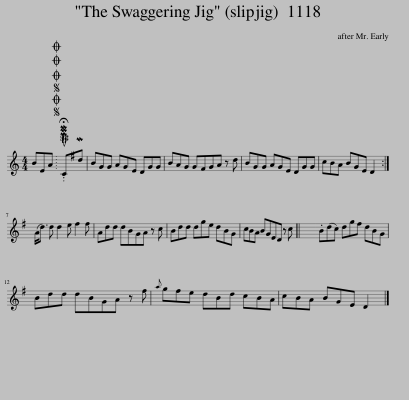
X:1
L:1/8
M:4/4
I:linebreak $
K:C
V:1 treble
V:1
 BEA |SOSOOO .!fermata!PMTuCMd | BGG AGE DGG | BAG G^FGA z d | BGG AGE DGG | %5
 cBA BGE D2 :|$ (A<d) d d2 e ^f2 f | Add dBGA z c | Bdd dge dBG | cBA BGED z c | %10
 .B(dc) dg^f dBG |$ Bdd dBGA z ^f |{a} g^fe dBd cBA | cBA BGE D2 |] %14
